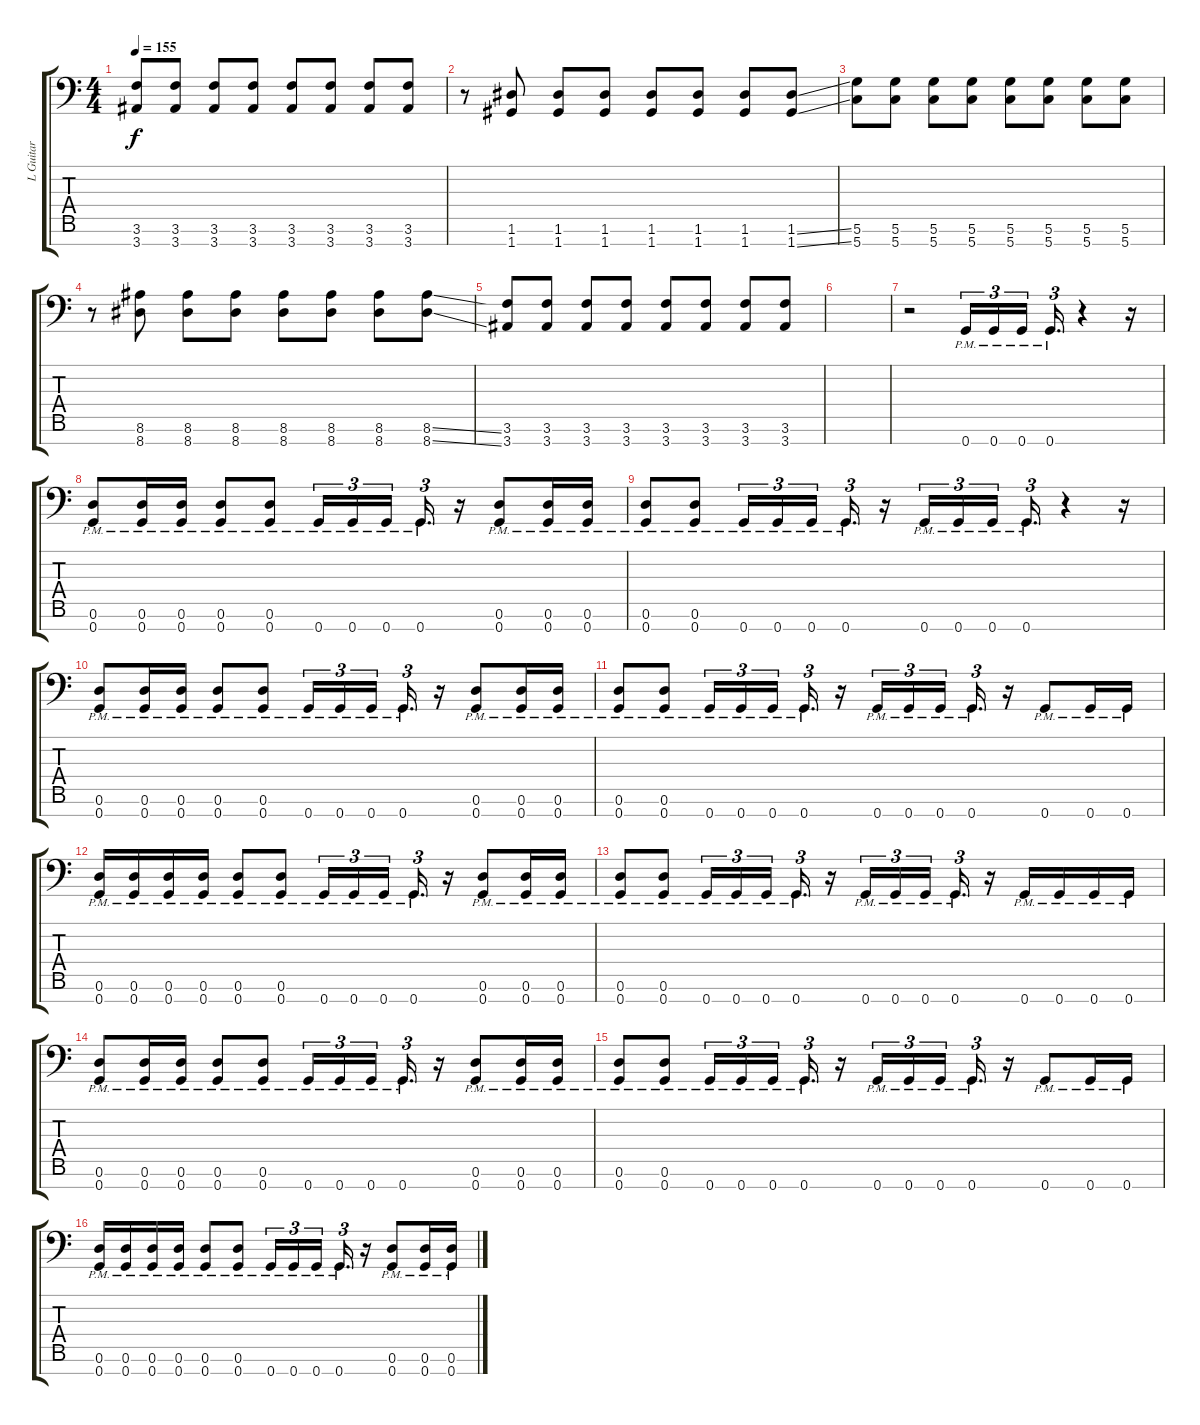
\track ("L Guitar" "L Guitar") {instrument distortionguitar}
\staff {score tabs}
\tuning (D4 A3 F3 C3 G2 D2 G1) {hide}
\ts (4 4)
\tempo 155
\clef f4
\ks c
(3.6 3.7).8{dy f} (3.6 3.7).8 (3.6 3.7).8 (3.6 3.7).8 (3.6 3.7).8 (3.6 3.7).8 (3.6 3.7).8 (3.6 3.7).8 |
r.8 (1.6 1.7).8 (1.6 1.7).8 (1.6 1.7).8 (1.6 1.7).8 (1.6 1.7).8 (1.6 1.7).8 (1.6{ss} 1.7{ss}).8 |
(5.6 5.7).8 (5.6 5.7).8 (5.6 5.7).8 (5.6 5.7).8 (5.6 5.7).8 (5.6 5.7).8 (5.6 5.7).8 (5.6 5.7).8 |
r.8 (8.6 8.7).8 (8.6 8.7).8 (8.6 8.7).8 (8.6 8.7).8 (8.6 8.7).8 (8.6 8.7).8 (8.6{ss} 8.7{ss}).8 |
(3.6 3.7).8 (3.6 3.7).8 (3.6 3.7).8 (3.6 3.7).8 (3.6 3.7).8 (3.6 3.7).8 (3.6 3.7).8 (3.6 3.7).8 |
|
r.2 0.7{pm}.16{tu (3 2)} 0.7{pm}.16{tu (3 2)} 0.7{pm}.16{tu (3 2) beam splitsecondary} 0.7{pm}.16{d tu (3 2)} r.4 r.16 |
(0.6{pm} 0.7{pm}).8 (0.6{pm} 0.7{pm}).16 (0.6{pm} 0.7{pm}).16 (0.6{pm} 0.7{pm}).8 (0.6{pm} 0.7{pm}).8 0.7{pm}.16{tu (3 2)} 0.7{pm}.16{tu (3 2)} 0.7{pm}.16{tu (3 2) beam splitsecondary} 0.7{pm}.16{d tu (3 2)} r.16 (0.6{pm} 0.7{pm}).8 (0.6{pm} 0.7{pm}).16 (0.6{pm} 0.7{pm}).16 |
(0.6{pm} 0.7{pm}).8 (0.6{pm} 0.7{pm}).8 0.7{pm}.16{tu (3 2)} 0.7{pm}.16{tu (3 2)} 0.7{pm}.16{tu (3 2) beam splitsecondary} 0.7{pm}.16{d tu (3 2)} r.16 0.7{pm}.16{tu (3 2)} 0.7{pm}.16{tu (3 2)} 0.7{pm}.16{tu (3 2) beam splitsecondary} 0.7{pm}.16{d tu (3 2)} r.4 r.16 |
(0.6{pm} 0.7{pm}).8 (0.6{pm} 0.7{pm}).16 (0.6{pm} 0.7{pm}).16 (0.6{pm} 0.7{pm}).8 (0.6{pm} 0.7{pm}).8 0.7{pm}.16{tu (3 2)} 0.7{pm}.16{tu (3 2)} 0.7{pm}.16{tu (3 2) beam splitsecondary} 0.7{pm}.16{d tu (3 2)} r.16 (0.6{pm} 0.7{pm}).8 (0.6{pm} 0.7{pm}).16 (0.6{pm} 0.7{pm}).16 |
(0.6{pm} 0.7{pm}).8 (0.6{pm} 0.7{pm}).8 0.7{pm}.16{tu (3 2)} 0.7{pm}.16{tu (3 2)} 0.7{pm}.16{tu (3 2) beam splitsecondary} 0.7{pm}.16{d tu (3 2)} r.16 0.7{pm}.16{tu (3 2)} 0.7{pm}.16{tu (3 2)} 0.7{pm}.16{tu (3 2) beam splitsecondary} 0.7{pm}.16{d tu (3 2)} r.16 0.7{pm}.8 0.7{pm}.16 0.7{pm}.16 |
(0.6 0.7{pm}).16 (0.6 0.7{pm}).16 (0.6 0.7{pm}).16 (0.6 0.7{pm}).16 (0.6{pm} 0.7{pm}).8 (0.6{pm} 0.7{pm}).8 0.7{pm}.16{tu (3 2)} 0.7{pm}.16{tu (3 2)} 0.7{pm}.16{tu (3 2) beam splitsecondary} 0.7{pm}.16{d tu (3 2)} r.16 (0.6{pm} 0.7{pm}).8 (0.6{pm} 0.7{pm}).16 (0.6{pm} 0.7{pm}).16 |
(0.6{pm} 0.7{pm}).8 (0.6{pm} 0.7{pm}).8 0.7{pm}.16{tu (3 2)} 0.7{pm}.16{tu (3 2)} 0.7{pm}.16{tu (3 2) beam splitsecondary} 0.7{pm}.16{d tu (3 2)} r.16 0.7{pm}.16{tu (3 2)} 0.7{pm}.16{tu (3 2)} 0.7{pm}.16{tu (3 2) beam splitsecondary} 0.7{pm}.16{d tu (3 2)} r.16 0.7{pm}.16 0.7{pm}.16 0.7{pm}.16 0.7{pm}.16 |
(0.6{pm} 0.7{pm}).8 (0.6{pm} 0.7{pm}).16 (0.6{pm} 0.7{pm}).16 (0.6{pm} 0.7{pm}).8 (0.6{pm} 0.7{pm}).8 0.7{pm}.16{tu (3 2)} 0.7{pm}.16{tu (3 2)} 0.7{pm}.16{tu (3 2) beam splitsecondary} 0.7{pm}.16{d tu (3 2)} r.16 (0.6{pm} 0.7{pm}).8 (0.6{pm} 0.7{pm}).16 (0.6{pm} 0.7{pm}).16 |
(0.6{pm} 0.7{pm}).8 (0.6{pm} 0.7{pm}).8 0.7{pm}.16{tu (3 2)} 0.7{pm}.16{tu (3 2)} 0.7{pm}.16{tu (3 2) beam splitsecondary} 0.7{pm}.16{d tu (3 2)} r.16 0.7{pm}.16{tu (3 2)} 0.7{pm}.16{tu (3 2)} 0.7{pm}.16{tu (3 2) beam splitsecondary} 0.7{pm}.16{d tu (3 2)} r.16 0.7{pm}.8 0.7{pm}.16 0.7{pm}.16 |
(0.6 0.7{pm}).16 (0.6 0.7{pm}).16 (0.6 0.7{pm}).16 (0.6 0.7{pm}).16 (0.6{pm} 0.7{pm}).8 (0.6{pm} 0.7{pm}).8 0.7{pm}.16{tu (3 2)} 0.7{pm}.16{tu (3 2)} 0.7{pm}.16{tu (3 2) beam splitsecondary} 0.7{pm}.16{d tu (3 2)} r.16 (0.6{pm} 0.7{pm}).8 (0.6{pm} 0.7{pm}).16 (0.6{pm} 0.7{pm}).16
